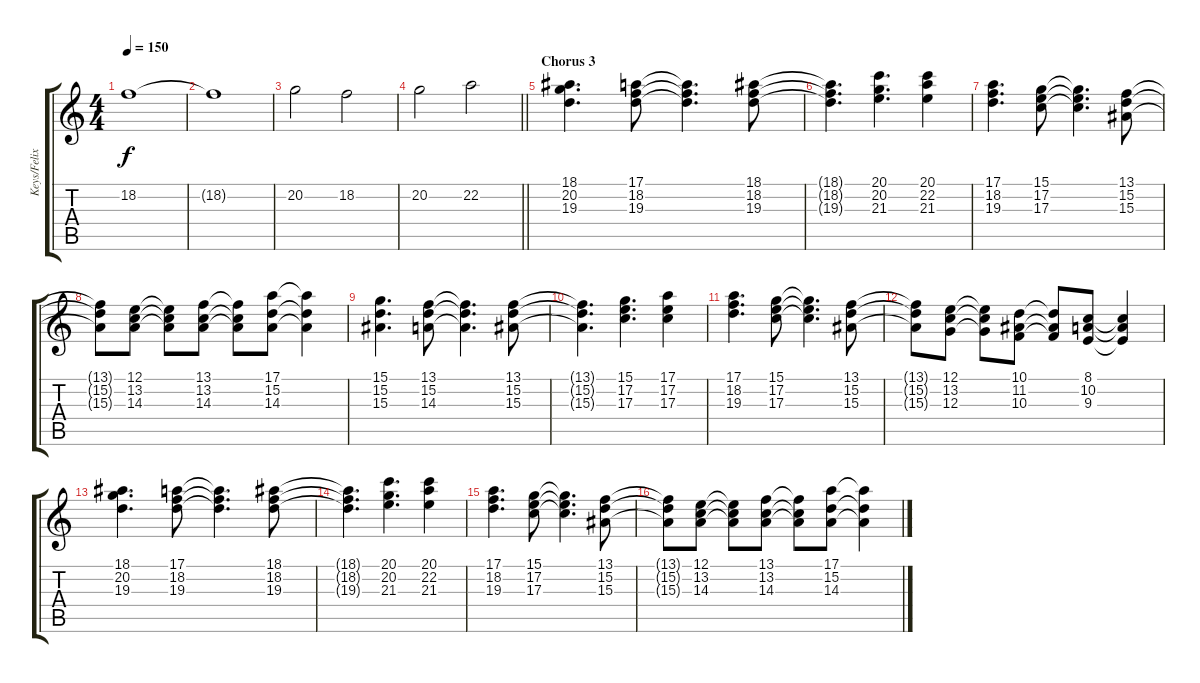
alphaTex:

\track ("Keys/Felix" "Keys/Felix") {instrument stringensemble1}
\staff {score tabs}
\tuning (E4 B3 G3 D3 A2 D2) {hide}
\ts (4 4)
\tempo 150
\clef g2
\ks c
18.2.1{dy f} |
18.2{t}.1 |
20.2.2 18.2.2 |
\barLineRight lightlight
20.2.2 22.2.2 |
\section ("" "Chorus 3")
(18.1 20.2 19.3).4{d} (17.1 18.2 19.3).8 (17.1{t} 18.2{t} 19.3{t}).4{d} (18.1 18.2 19.3).8 |
(18.1{t} 18.2{t} 19.3{t}).4{d} (20.1 20.2 21.3).4{d} (20.1 22.2 21.3).4 |
(17.1 18.2 19.3).4{d} (15.1 17.2 17.3).8 (15.1{t} 17.2{t} 17.3{t}).4{d} (13.1 15.2 15.3).8 |
(13.1{t} 15.2{t} 15.3{t}).8 (12.1 13.2 14.3).8 (12.1{t} 13.2{t} 14.3{t}).8 (13.1 13.2 14.3).8 (13.1{t} 13.2{t} 14.3{t}).8 (17.1 15.2 14.3).8 (17.1{t} 15.2{t} 14.3{t}).4 |
(15.1 15.2 15.3).4{d} (13.1 15.2 14.3).8 (13.1{t} 15.2{t} 14.3{t}).4{d} (13.1 15.2 15.3).8 |
(13.1{t} 15.2{t} 15.3{t}).4{d} (15.1 17.2 17.3).4{d} (17.1 17.2 17.3).4 |
(17.1 18.2 19.3).4{d} (15.1 17.2 17.3).8 (15.1{t} 17.2{t} 17.3{t}).4{d} (13.1 15.2 15.3).8 |
(13.1{t} 15.2{t} 15.3{t}).8 (12.1 13.2 12.3).8 (12.1{t} 13.2{t} 12.3{t}).8 (10.1 11.2 10.3).8 (10.1{t} 11.2{t} 10.3{t}).8 (8.1 10.2 9.3).8 (8.1{t} 10.2{t} 9.3{t}).4 |
(18.1 20.2 19.3).4{d} (17.1 18.2 19.3).8 (17.1{t} 18.2{t} 19.3{t}).4{d} (18.1 18.2 19.3).8 |
(18.1{t} 18.2{t} 19.3{t}).4{d} (20.1 20.2 21.3).4{d} (20.1 22.2 21.3).4 |
(17.1 18.2 19.3).4{d} (15.1 17.2 17.3).8 (15.1{t} 17.2{t} 17.3{t}).4{d} (13.1 15.2 15.3).8 |
(13.1{t} 15.2{t} 15.3{t}).8 (12.1 13.2 14.3).8 (12.1{t} 13.2{t} 14.3{t}).8 (13.1 13.2 14.3).8 (13.1{t} 13.2{t} 14.3{t}).8 (17.1 15.2 14.3).8 (17.1{t} 15.2{t} 14.3{t}).4
